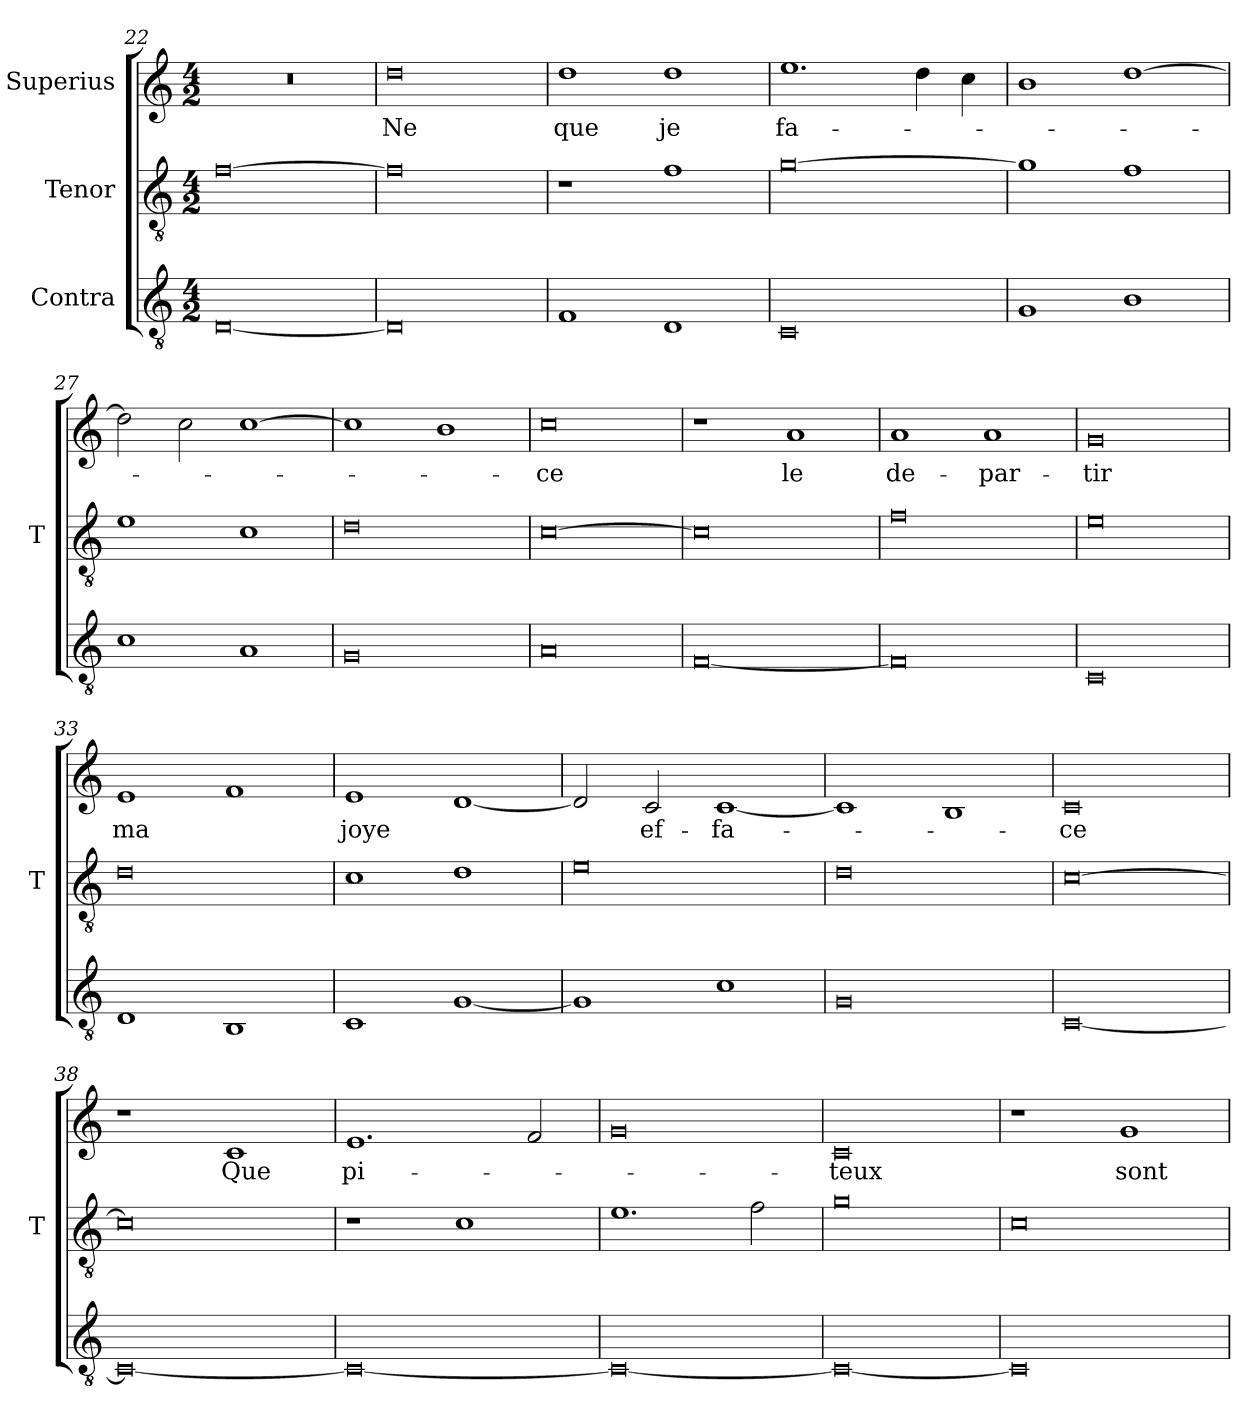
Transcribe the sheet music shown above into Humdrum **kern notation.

**kern	**kern	**kern	**text
*part3	*part2	*part1	*part1
*staff3	*staff2	*staff1	*staff1
*I"Contra	*I"Tenor	*I"Superius	*
*	*I'T	*	*
*clefGv2	*clefGv2	*clefG2	*
*M4/2	*M4/2	*M4/2	*
=22	=22	=22	=22
[0D	[0f	0r	.
=23	=23	=23	=23
0D]	0f]	0dd	-Ne
=24	=24	=24	=24
1F	1r	1dd	-que
1D	1f	1dd	-je
=25	=25	=25	=25
0C	[0g	1.ee	fa-
.	.	4dd	.
.	.	4cc	.
=26	=26	=26	=26
1G	1g]	1b	.
1B	1f	[1dd	.
=27	=27	=27	=27
1c	1e	2dd]	.
.	.	2cc	.
1A	1c	[1cc	.
=28	=28	=28	=28
0G	0d	1cc]	.
.	.	1b	.
=29	=29	=29	=29
0A	[0c	0cc	-ce
=30	=30	=30	=30
[0F	0c]	1r	.
.	.	1a	-le
=31	=31	=31	=31
0F]	0f	1a	de-
.	.	1a	-par-
=32	=32	=32	=32
0C	0e	0g	-tir
=33	=33	=33	=33
1D	0d	1e	-ma
1BB	.	1f	.
=34	=34	=34	=34
1C	1c	1e	-joye
[1G	1d	[1d	.
=35	=35	=35	=35
1G]	0e	2d]	.
.	.	2c	ef-
1c	.	[1c	-fa-
=36	=36	=36	=36
0G	0d	1c]	.
.	.	1B	.
=37	=37	=37	=37
[0C	[0c	0c	-ce
=38	=38	=38	=38
0C_	0c]	1r	.
.	.	1c	-Que
=39	=39	=39	=39
0C_	1r	1.e	pi-
.	1c	.	.
.	.	2f	.
=40	=40	=40	=40
0C_	1.e	0g	.
.	2f	.	.
=41	=41	=41	=41
0C_	0g	0c	-teux
=42	=42	=42	=42
0C]	0c	1r	.
.	.	1g	-sont
=	=	=	=
*-	*-	*-	*-
